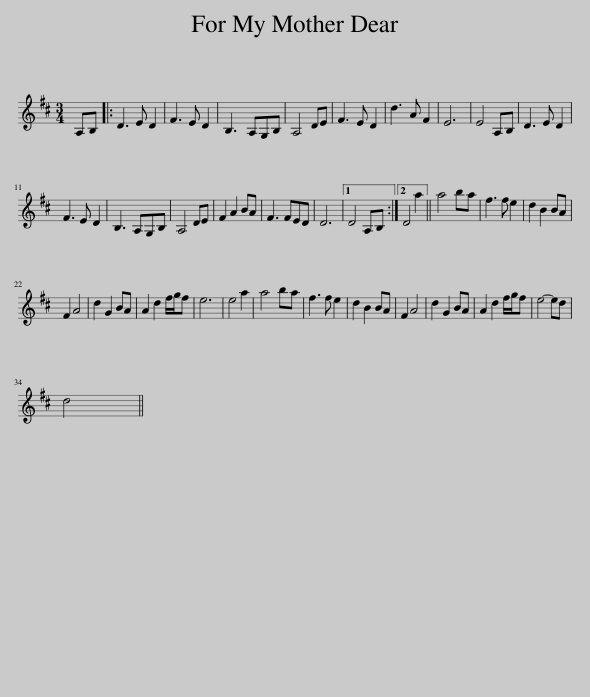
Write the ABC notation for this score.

X:1
L:1/8
M:3/4
I:linebreak $
K:D
V:1 treble
V:1
 A,B, |: D3 E D2 | F3 E D2 | B,3 A,G,B, | A,4 DE | %5
 F3 E D2 | d3 A F2 | E6 | E4 A,B, | D3 E D2 |$ %10
 F3 E D2 | B,3 A,G,B, | A,4 DE | F2 A2 BA | F3 FED | %15
 D6 |1 D4 A,B, :|2 D4 a2 || a4 ba | f3 f e2 | %20
 d2 B2 BA |$ F2 A4 | d2 G2 BA | A2 d2 f/g/f | e6 | %25
 e4 a2 | a4 ba | f3 f e2 | d2 B2 BA | F2 A4 | %30
 d2 G2 BA | A2 d2 f/g/f | e4- ed |$ d4 || %34
